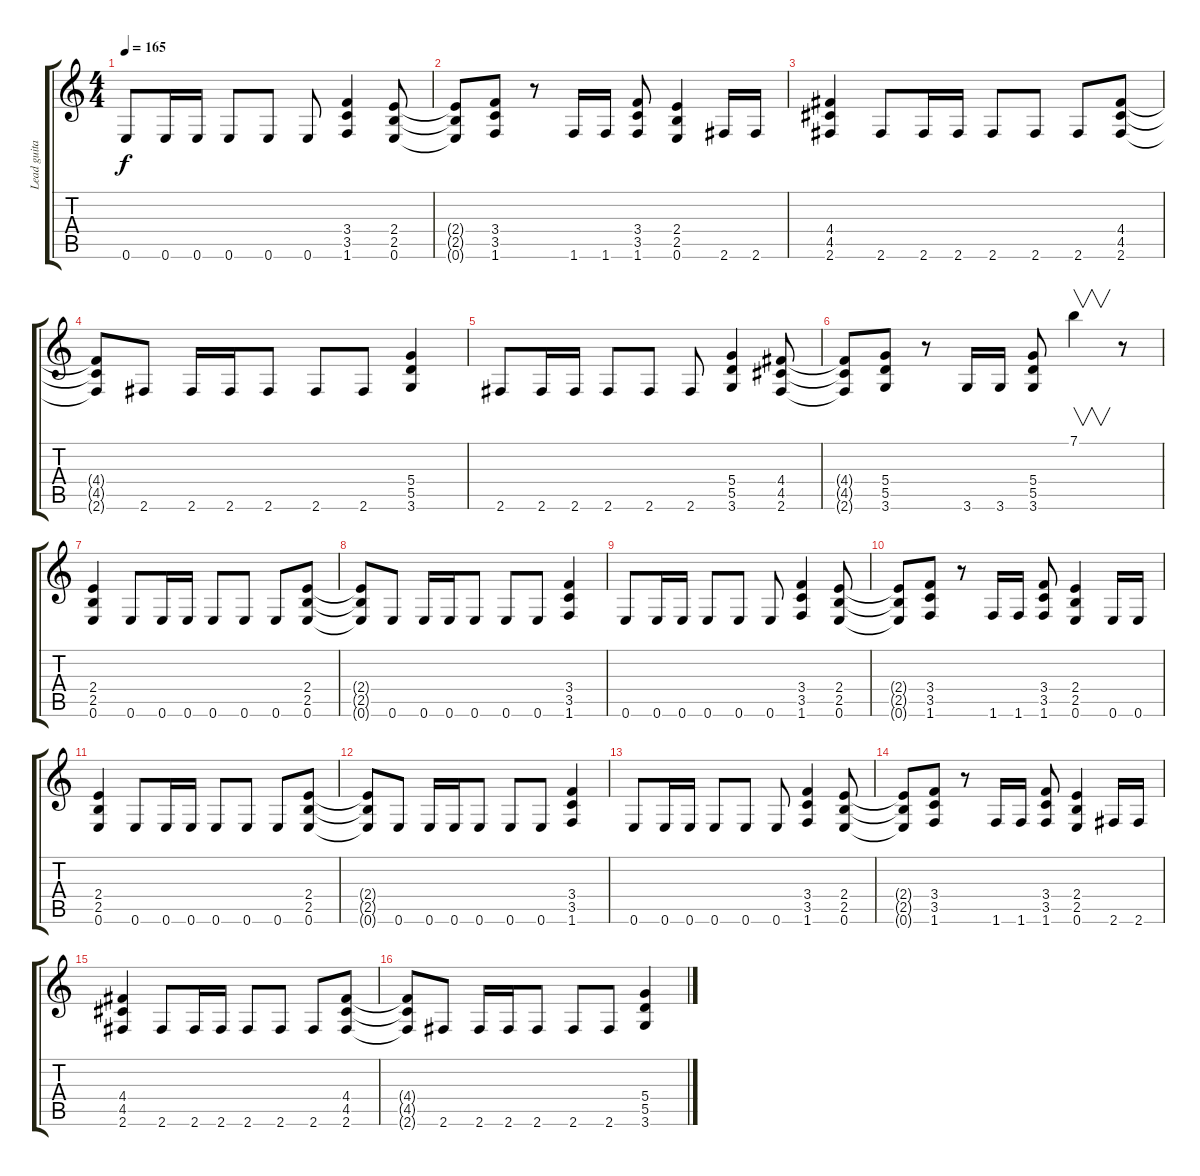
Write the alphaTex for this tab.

\track ("Lead guitar" "Lead guita") {instrument overdrivenguitar}
\staff {score tabs}
\tuning (E4 B3 G3 D3 A2 E2) {hide}
\ts (4 4)
\tempo 165
\clef g2
\ks c
0.6.8{dy f} 0.6.16 0.6.16 0.6.8 0.6.8 0.6.8 (3.4 3.5 1.6).4 (2.4 2.5 0.6).8 |
(2.4{t} 2.5{t} 0.6{t}).8 (3.4 3.5 1.6).8 r.8 1.6.16 1.6.16 (3.4 3.5 1.6).8 (2.4 2.5 0.6).4 2.6.16 2.6.16 |
(4.4 4.5 2.6).4 2.6.8 2.6.16 2.6.16 2.6.8 2.6.8 2.6.8 (4.4 4.5 2.6).8 |
(4.4{t} 4.5{t} 2.6{t}).8 2.6.8 2.6.16 2.6.16 2.6.8 2.6.8 2.6.8 (5.4 5.5 3.6).4 |
2.6.8 2.6.16 2.6.16 2.6.8 2.6.8 2.6.8 (5.4 5.5 3.6).4 (4.4 4.5 2.6).8 |
(4.4{t} 4.5{t} 2.6{t}).8 (5.4 5.5 3.6).8 r.8 3.6.16 3.6.16 (5.4 5.5 3.6).8 7.1.4{v} r.8 |
(2.4 2.5 0.6).4 0.6.8 0.6.16 0.6.16 0.6.8 0.6.8 0.6.8 (2.4 2.5 0.6).8 |
(2.4{t} 2.5{t} 0.6{t}).8 0.6.8 0.6.16 0.6.16 0.6.8 0.6.8 0.6.8 (3.4 3.5 1.6).4 |
0.6.8 0.6.16 0.6.16 0.6.8 0.6.8 0.6.8 (3.4 3.5 1.6).4 (2.4 2.5 0.6).8 |
(2.4{t} 2.5{t} 0.6{t}).8 (3.4 3.5 1.6).8 r.8 1.6.16 1.6.16 (3.4 3.5 1.6).8 (2.4 2.5 0.6).4 0.6.16 0.6.16 |
(2.4 2.5 0.6).4 0.6.8 0.6.16 0.6.16 0.6.8 0.6.8 0.6.8 (2.4 2.5 0.6).8 |
(2.4{t} 2.5{t} 0.6{t}).8 0.6.8 0.6.16 0.6.16 0.6.8 0.6.8 0.6.8 (3.4 3.5 1.6).4 |
0.6.8 0.6.16 0.6.16 0.6.8 0.6.8 0.6.8 (3.4 3.5 1.6).4 (2.4 2.5 0.6).8 |
(2.4{t} 2.5{t} 0.6{t}).8 (3.4 3.5 1.6).8 r.8 1.6.16 1.6.16 (3.4 3.5 1.6).8 (2.4 2.5 0.6).4 2.6.16 2.6.16 |
(4.4 4.5 2.6).4 2.6.8 2.6.16 2.6.16 2.6.8 2.6.8 2.6.8 (4.4 4.5 2.6).8 |
(4.4{t} 4.5{t} 2.6{t}).8 2.6.8 2.6.16 2.6.16 2.6.8 2.6.8 2.6.8 (5.4 5.5 3.6).4
